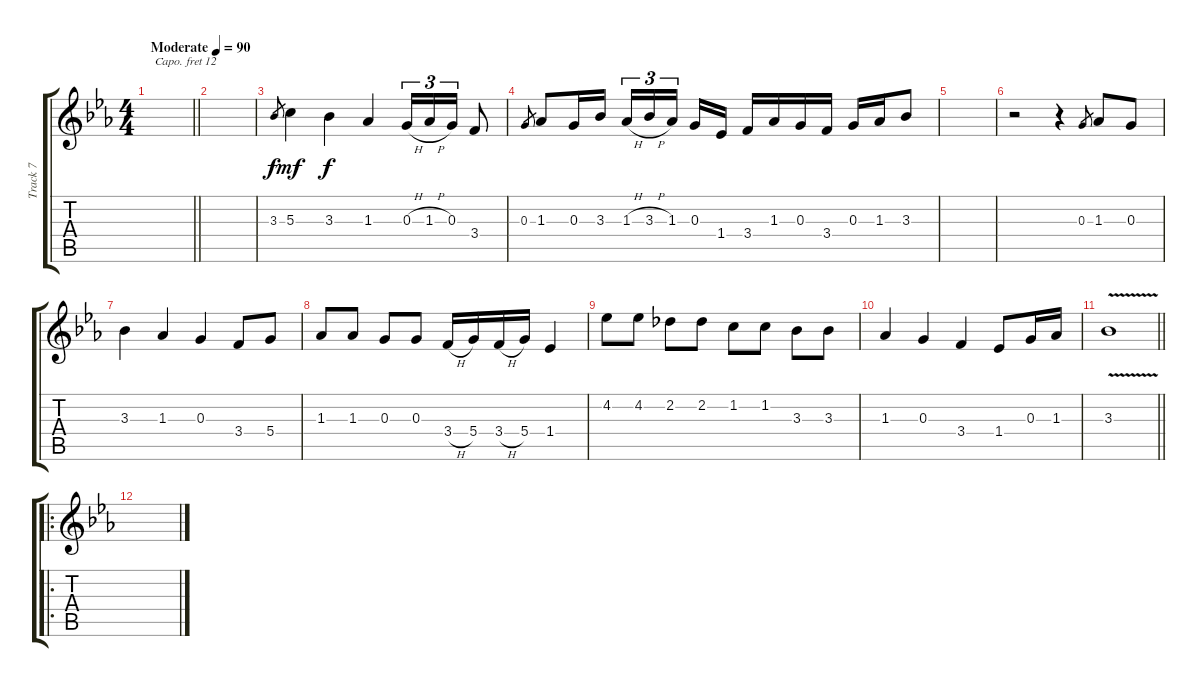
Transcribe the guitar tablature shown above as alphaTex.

\track ("Track 7" "Track 7") {instrument shanai}
\staff {score tabs}
\capo 12
\tuning (E4 B3 G3 D3 A2 E2) {hide}
\ts (4 4)
\tempo (90 "Moderate")
\clef g2
\barLineRight lightlight
\ks eb
|
|
3.3.8{gr} 5.3.4{dy mf} 3.3.4{dy f} 1.3.4 0.3{h}.16{tu (3 2)} 1.3{h}.16{tu (3 2)} 0.3.16{tu (3 2)} 3.4.8 |
0.3.8{gr} 1.3.8 0.3.16 3.3.16 1.3{h}.16{tu (3 2)} 3.3{h}.16{tu (3 2)} 1.3.16{tu (3 2) beam splitsecondary} 0.3.16 1.4.16 3.4.16 1.3.16 0.3.16 3.4.16 0.3.16 1.3.16 3.3.8 |
|
r.2 r.4 0.3.8{gr} 1.3.8 0.3.8 |
3.3.4 1.3.4 0.3.4 3.4.8 5.4.8 |
1.3.8 1.3.8 0.3.8 0.3.8 3.4{h}.16 5.4.16 3.4{h}.16 5.4.16 1.4.4 |
4.2.8 4.2.8 2.2.8 2.2.8 1.2.8 1.2.8 3.3.8 3.3.8 |
1.3.4 0.3.4 3.4.4 1.4.8 0.3.16 1.3.16 |
\barLineRight lightlight
3.3{v}.1 |
\ro
